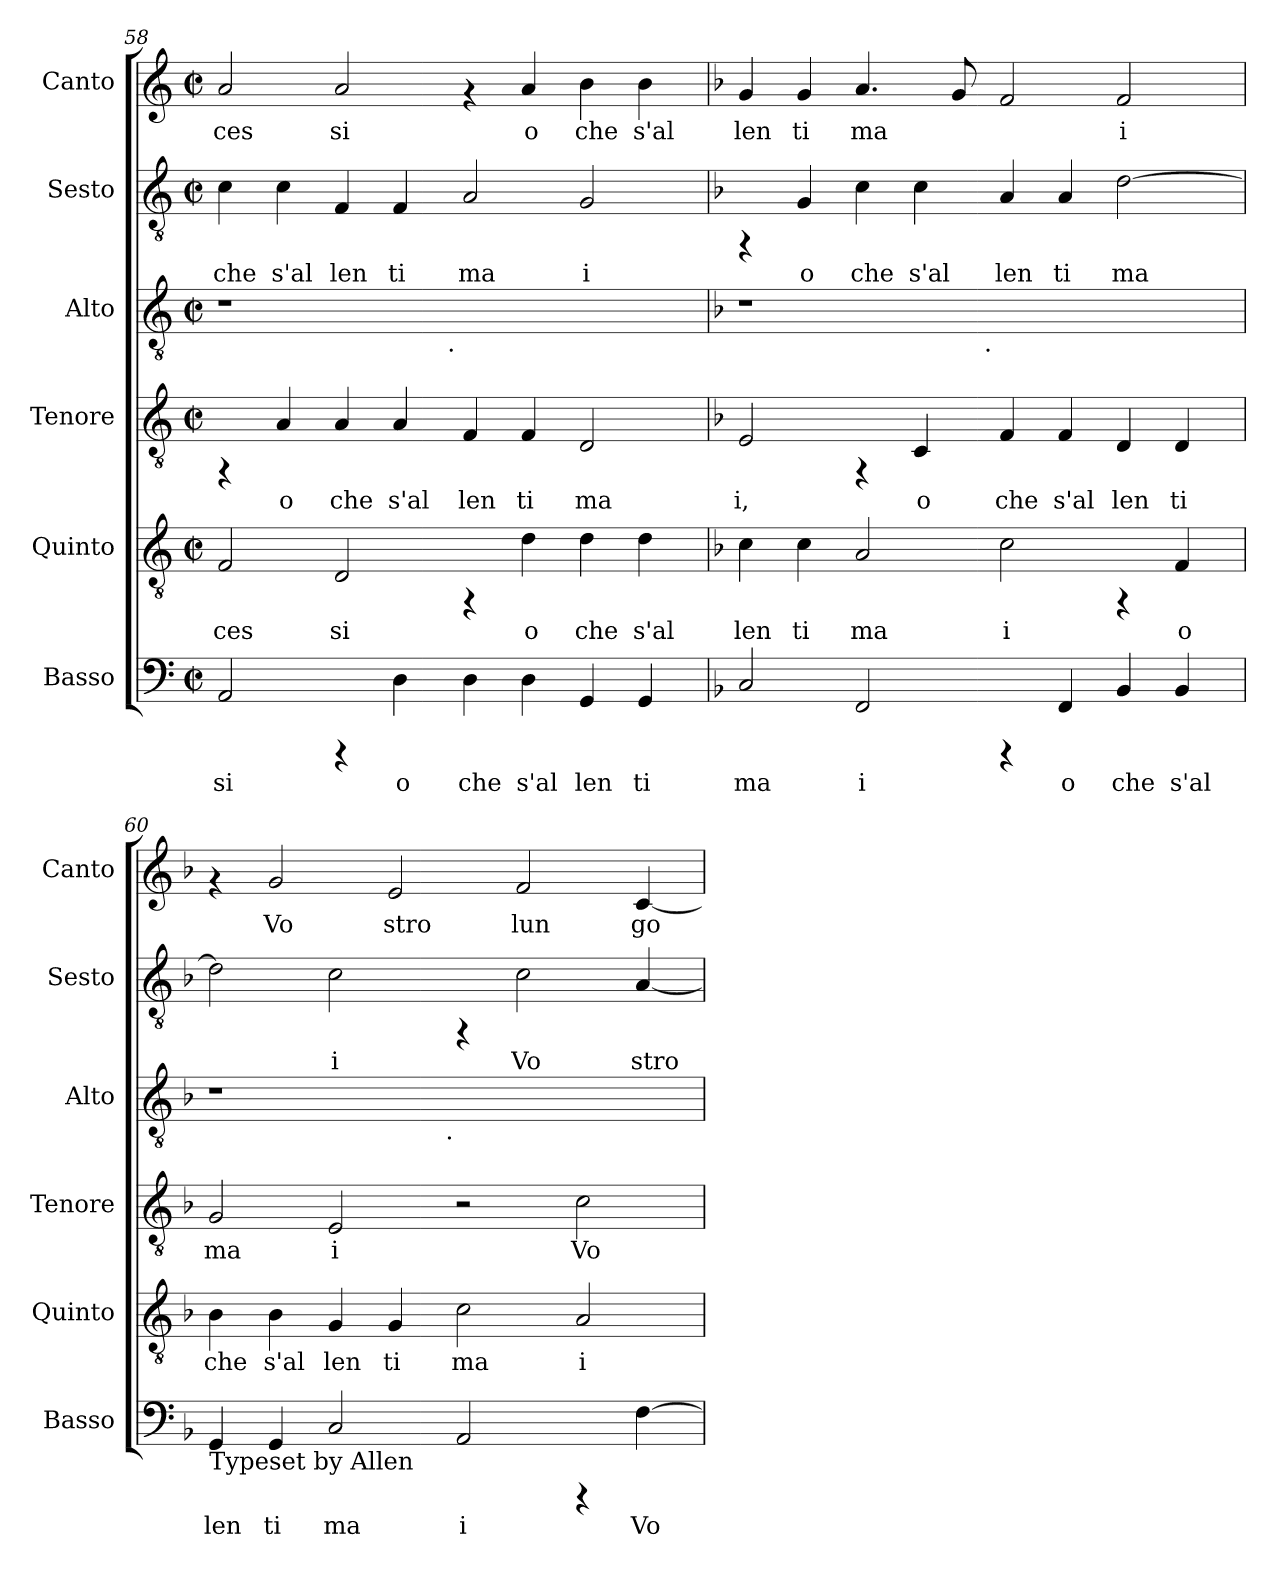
**kern	**text	**kern	**text	**kern	**text	**kern	**kern	**text	**kern	**text
*part6	*part6	*part5	*part5	*part4	*part4	*part3	*part2	*part2	*part1	*part1
*staff6	*staff6	*staff5	*staff5	*staff4	*staff4	*staff3	*staff2	*staff2	*staff1	*staff1
*I"Basso	*	*I"Quinto	*	*I"Tenore	*	*I"Alto	*I"Sesto	*	*I"Canto	*
*I'Basso	*	*I'Quinto	*	*I'Tenore	*	*I'Alto	*I'Sesto	*	*I'Canto	*
*clefF4	*	*clefGv2	*	*clefGv2	*	*clefGv2	*clefGv2	*	*clefG2	*
*k[]	*	*k[]	*	*k[]	*	*k[]	*k[]	*	*k[]	*
*C:	*	*C:	*	*C:	*	*C:	*C:	*	*C:	*
*M2/2	*	*M2/2	*	*M2/2	*	*M2/2	*M2/2	*	*M2/2	*
*met(c|)	*	*met(c|)	*	*met(c|)	*	*met(c|)	*met(c|)	*	*met(c|)	*
=58	=58	=58	=58	=58	=58	=58	=58	=58	=58	=58
!	!LO:LY:b:cj	!	!LO:LY:b:cj	!	!	!	!	!LO:LY:b:cj	!	!LO:LY:b:cj
*	*	*	*	*	*	*^	*	*	*	*
2AA/	si	2F/	ces	4rFF	.	1r	2ryy	4c\	che	2a/	ces
!	!	!	!	!	!LO:LY:b:cj	!	!	!	!LO:LY:b:cj	!	!
.	.	.	.	4A/	o	.	.	4c\	s'al	.	.
!	!	!	!LO:LY:b:cj	!	!LO:LY:b:cj	!	!	!	!LO:LY:b:cj	!	!LO:LY:b:cj
4rCCC	.	2D/	si	4A/	che	.	4...ryy	4F/	len	2a/	si
!	!LO:LY:b:cj	!	!	!	!LO:LY:b:cj	!	!	!	!LO:LY:b:cj	!	!
4D\	o	.	.	4A/	s'al	.	.	4F/	ti	.	.
!	!	!	!	!	!	!	!LO:TX:b:t=.	!	!	!	!
.	.	.	.	.	.	.	1ryy	.	.	.	.
!	!LO:LY:b:cj	!	!	!	!LO:LY:b:cj	!	!	!	!LO:LY:b:cj	!	!
4D\	che	4rFF	.	4F/	len	1ryy	.	2A/	ma	4rf	.
!	!LO:LY:b:cj	!	!LO:LY:b:cj	!	!LO:LY:b:cj	!	!	!	!	!	!LO:LY:b:cj
4D\	s'al	4d\	o	4F/	ti	.	.	.	.	4a/	o
!	!LO:LY:b:cj	!	!LO:LY:b:cj	!	!LO:LY:b:cj	!	!	!	!LO:LY:b:cj	!	!LO:LY:b:cj
4GG/	len	4d\	che	2D/	ma	.	.	2G/	i	4b\	che
!	!LO:LY:b:cj	!	!LO:LY:b:cj	!	!	!	!	!	!	!	!LO:LY:b:cj
4GG/	ti	4d\	s'al	.	.	.	.	.	.	4b\	s'al
.	.	.	.	.	.	.	32ryy	.	.	.	.
!!LO:PB:g=z
=59	=59	=59	=59	=59	=59	=59	=59	=59	=59	=59	=59
*k[b-]	*	*k[b-]	*	*k[b-]	*	*k[b-]	*	*k[b-]	*	*k[b-]	*
*F:	*	*F:	*	*F:	*	*F:	*	*F:	*	*F:	*
!	!LO:LY:b:cj	!	!LO:LY:b:cj	!	!LO:LY:b:cj	!	!	!	!	!	!LO:LY:b:cj
2C/	ma	4c\	len	2E/	i,	1r	2ryy	4rFF	.	4g/	len
!	!	!	!LO:LY:b:cj	!	!	!	!	!	!LO:LY:b:cj	!	!LO:LY:b:cj
.	.	4c\	ti	.	.	.	.	4G/	o	4g/	ti
!	!LO:LY:b:cj	!	!LO:LY:b:cj	!	!	!	!	!	!LO:LY:b:cj	!	!LO:LY:b:cj
2FF/	i	2A/	ma	4rFF	.	.	4...ryy	4c\	che	4.a/	ma
!	!	!	!	!	!LO:LY:b:cj	!	!	!	!LO:LY:b:cj	!	!
.	.	.	.	4C/	o	.	.	4c\	s'al	.	.
!	!	!	!	!	!	!	!	!	!	!	!LO:LY:b:cj
.	.	.	.	.	.	.	.	.	.	8g/	.
!	!	!	!	!	!	!	!LO:TX:b:t=.	!	!	!	!
.	.	.	.	.	.	.	1ryy	.	.	.	.
!	!	!	!LO:LY:b:cj	!	!LO:LY:b:cj	!	!	!	!LO:LY:b:cj	!	!LO:LY:b:cj
4rCCC	.	2c\	i	4F/	che	1ryy	.	4A/	len	2f/	.
!	!LO:LY:b:cj	!	!	!	!LO:LY:b:cj	!	!	!	!LO:LY:b:cj	!	!
4FF/	o	.	.	4F/	s'al	.	.	4A/	ti	.	.
!	!LO:LY:b:cj	!	!	!	!LO:LY:b:cj	!	!	!	!LO:LY:b:cj	!	!LO:LY:b:cj
4BB-/	che	4rFF	.	4D/	len	.	.	[>2d\	ma	2f/	i
!	!LO:LY:b:cj	!	!LO:LY:b:cj	!	!LO:LY:b:cj	!	!	!	!	!	!
4BB-/	s'al	4F/	o	4D/	ti	.	.	.	.	.	.
.	.	.	.	.	.	.	32ryy	.	.	.	.
=60	=60	=60	=60	=60	=60	=60	=60	=60	=60	=60	=60
!LO:TX:b:t=Typeset by Allen	!	!	!	!	!	!	!	!	!	!	!
!	!LO:LY:b:cj	!	!LO:LY:b:cj	!	!LO:LY:b:cj	!	!	!	!LO:LY:b:cj	!	!
4GG/	len	4B-\	che	2G/	ma	1r	2ryy	2d\]	.	4rf	.
!	!LO:LY:b:cj	!	!LO:LY:b:cj	!	!	!	!	!	!	!	!LO:LY:b:cj
4GG/	ti	4B-\	s'al	.	.	.	.	.	.	2g/	Vo
!	!LO:LY:b:cj	!	!LO:LY:b:cj	!	!LO:LY:b:cj	!	!	!	!LO:LY:b:cj	!	!
2C/	ma	4G/	len	2E/	i	.	4ryy	2c\	i	.	.
!	!	!	!LO:LY:b:cj	!	!	!	!	!	!	!	!LO:LY:b:cj
.	.	4G/	ti	.	.	.	8...ryy	.	.	2e/	stro
!	!	!	!	!	!	!	!LO:TX:b:t=.	!	!	!	!
.	.	.	.	.	.	.	1ryy	.	.	.	.
!	!LO:LY:b:cj	!	!LO:LY:b:cj	!	!	!	!	!	!	!	!
2AA/	i	2c\	ma	2r	.	1ryy	.	4rFF	.	.	.
!	!	!	!	!	!	!	!	!	!LO:LY:b:cj	!	!LO:LY:b:cj
.	.	.	.	.	.	.	.	2c\	Vo	2f/	lun
!	!	!	!LO:LY:b:cj	!	!LO:LY:b:cj	!	!	!	!	!	!
4rCCC	.	2A/	i	2c\	Vo	.	.	.	.	.	.
!	!LO:LY:b:cj	!	!	!	!	!	!	!	!LO:LY:b:cj	!	!LO:LY:b:cj
[>4F\	Vo	.	.	.	.	.	.	[<4A/	stro	[<4c/	go
.	.	.	.	.	.	.	64ryy	.	.	.	.
*	*	*	*	*	*	*v	*v	*	*	*	*
=	=	=	=	=	=	=	=	=	=	=
*-	*-	*-	*-	*-	*-	*-	*-	*-	*-	*-
